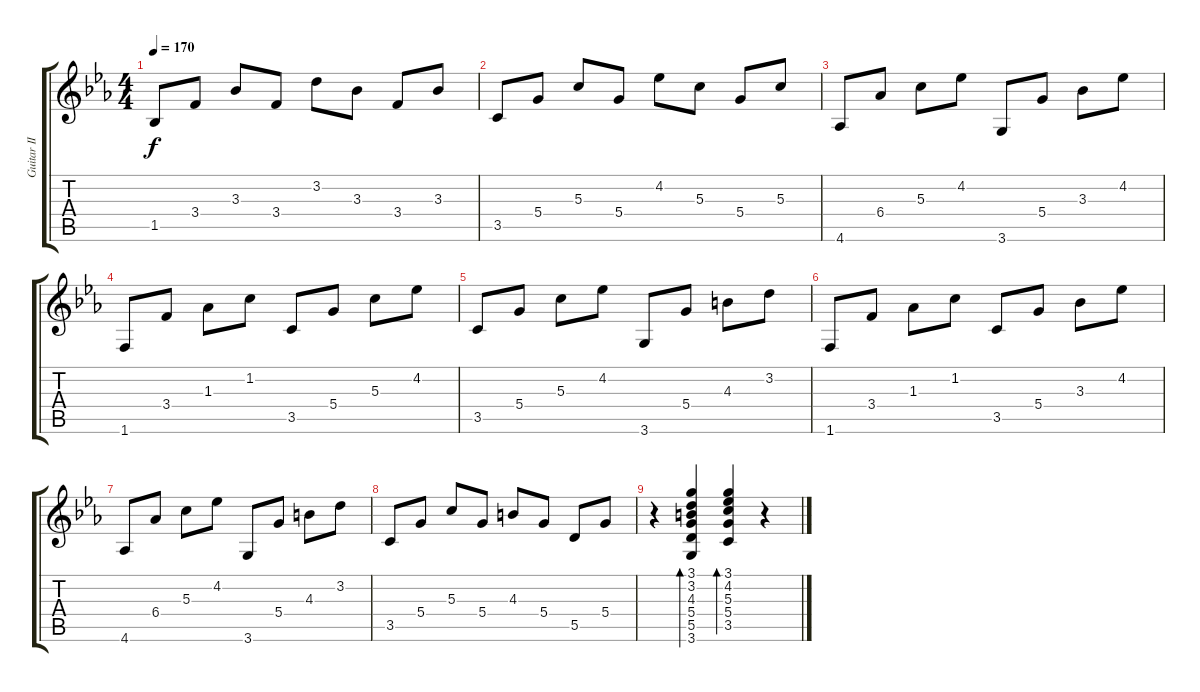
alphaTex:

\track ("Guitar II" "Guitar II") {instrument acousticguitarsteel}
\staff {score tabs}
\tuning (E4 B3 G3 D3 A2 E2) {hide}
\ts (4 4)
\tempo 170
\clef g2
\ks cminor
1.5.8{dy f} 3.4.8 3.3.8 3.4.8 3.2.8 3.3.8 3.4.8 3.3.8 |
3.5.8 5.4.8 5.3.8 5.4.8 4.2.8 5.3.8 5.4.8 5.3.8 |
4.6.8 6.4.8 5.3.8 4.2.8 3.6.8 5.4.8 3.3.8 4.2.8 |
1.6.8 3.4.8 1.3.8 1.2.8 3.5.8 5.4.8 5.3.8 4.2.8 |
3.5.8 5.4.8 5.3.8 4.2.8 3.6.8 5.4.8 4.3.8 3.2.8 |
1.6.8 3.4.8 1.3.8 1.2.8 3.5.8 5.4.8 3.3.8 4.2.8 |
4.6.8 6.4.8 5.3.8 4.2.8 3.6.8 5.4.8 4.3.8 3.2.8 |
3.5.8 5.4.8 5.3.8 5.4.8 4.3.8 5.4.8 5.5.8 5.4.8 |
r.4 (3.1 3.2 4.3 5.4 5.5 3.6).4{bd 240} (3.1 4.2 5.3 5.4 3.5).4{bd 120} r.4
